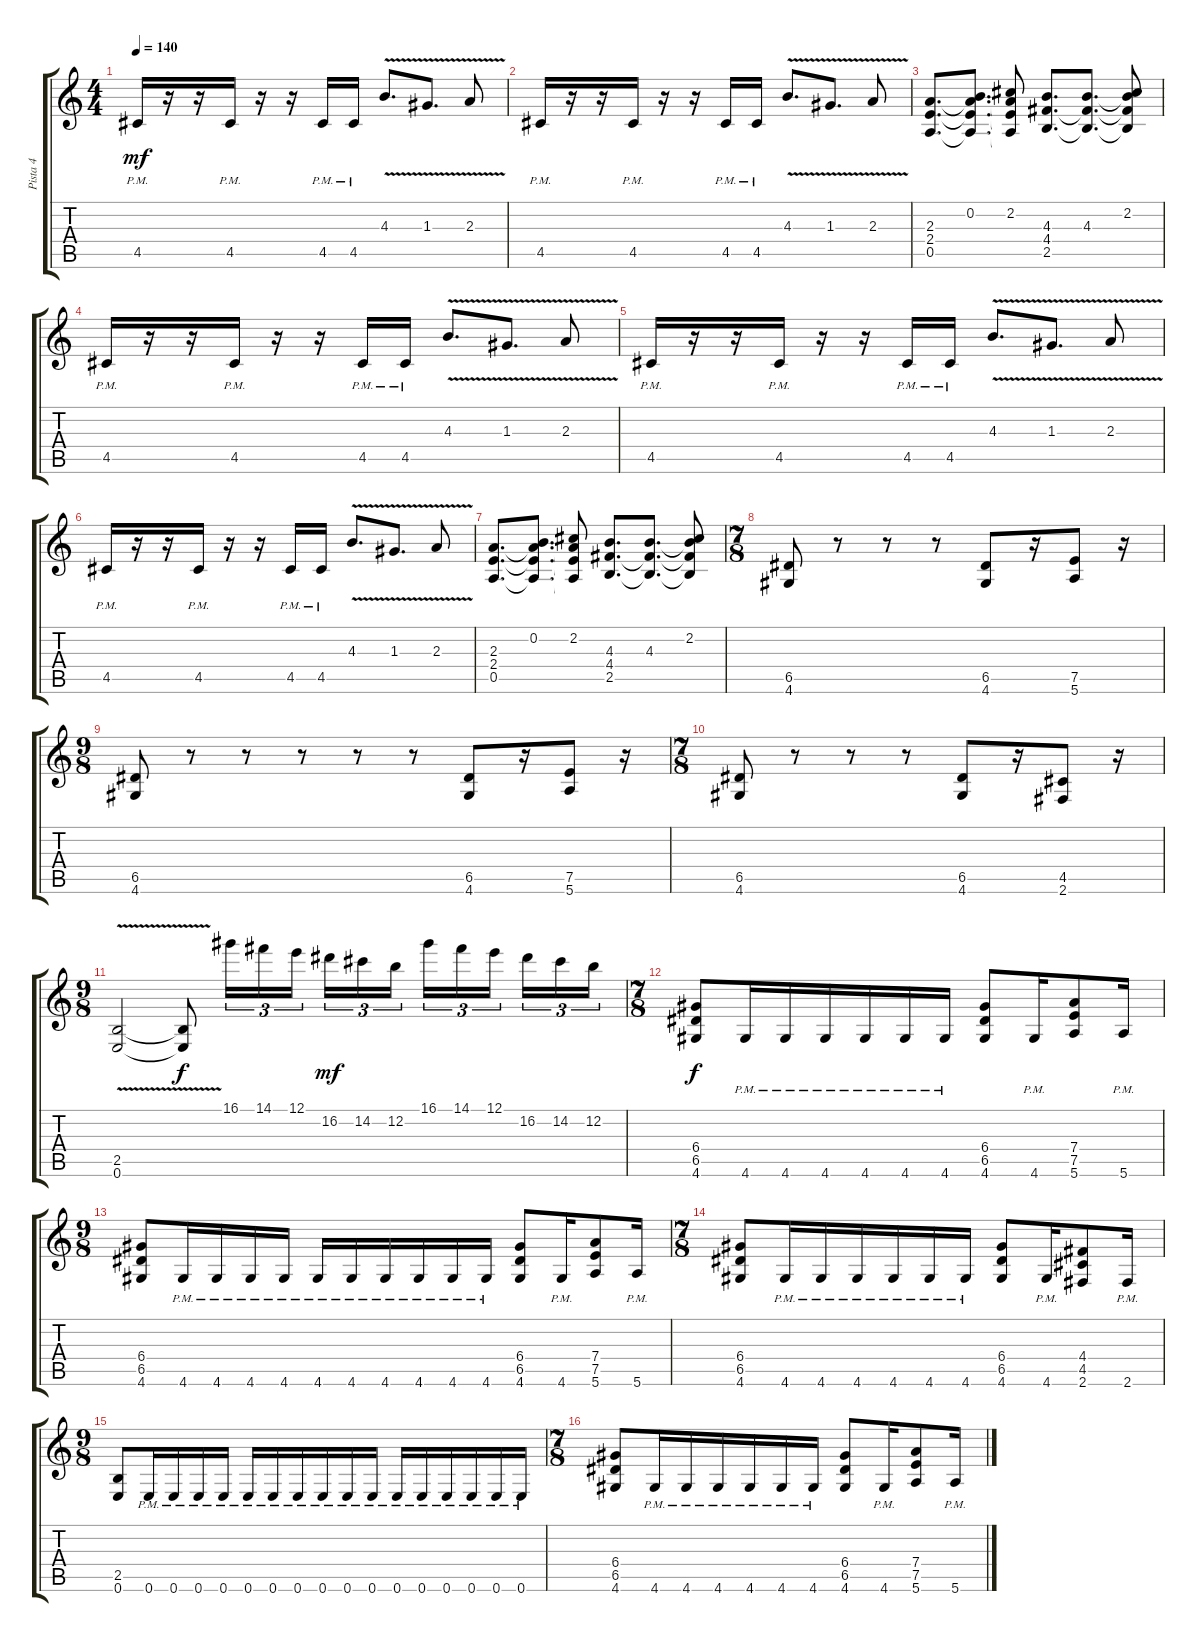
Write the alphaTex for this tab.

\track ("Pista 4" "Pista 4") {instrument distortionguitar}
\staff {score tabs}
\tuning (E4 B3 G3 D3 A2 E2) {hide}
\ts (4 4)
\tempo 140
\clef g2
\ks c
4.5{pm}.16{dy mf} r.16 r.16 4.5{pm}.16 r.16 r.16 4.5{pm}.16 4.5{pm}.16 4.3{v}.8{d} 1.3{v}.8{d} 2.3{v}.8 |
4.5{pm}.16 r.16 r.16 4.5{pm}.16 r.16 r.16 4.5{pm}.16 4.5{pm}.16 4.3{v}.8{d} 1.3{v}.8{d} 2.3{v}.8 |
(2.3 2.4 0.5).8{d} (0.2 2.3{t} 2.4{t} 0.5{t}).8{d} (2.2 2.3{t} 2.4{t} 0.5{t}).8 (4.3 4.4 2.5).8{d} (4.3 4.4{t} 2.5{t}).8{d} (2.2 4.3{t} 4.4{t} 2.5{t}).8 |
4.5{pm}.16 r.16 r.16 4.5{pm}.16 r.16 r.16 4.5{pm}.16 4.5{pm}.16 4.3{v}.8{d} 1.3{v}.8{d} 2.3{v}.8 |
4.5{pm}.16 r.16 r.16 4.5{pm}.16 r.16 r.16 4.5{pm}.16 4.5{pm}.16 4.3{v}.8{d} 1.3{v}.8{d} 2.3{v}.8 |
4.5{pm}.16 r.16 r.16 4.5{pm}.16 r.16 r.16 4.5{pm}.16 4.5{pm}.16 4.3{v}.8{d} 1.3{v}.8{d} 2.3{v}.8 |
(2.3 2.4 0.5).8{d} (0.2 2.3{t} 2.4{t} 0.5{t}).8{d} (2.2 2.3{t} 2.4{t} 0.5{t}).8 (4.3 4.4 2.5).8{d} (4.3 4.4{t} 2.5{t}).8{d} (2.2 4.3{t} 4.4{t} 2.5{t}).8 |
\ts (7 8)
(6.5 4.6).8 r.8 r.8 r.8 (6.5 4.6).8 r.16 (7.5 5.6).8 r.16 |
\ts (9 8)
(6.5 4.6).8 r.8 r.8 r.8 r.8 r.8 (6.5 4.6).8 r.16 (7.5 5.6).8 r.16 |
\ts (7 8)
(6.5 4.6).8 r.8 r.8 r.8 (6.5 4.6).8 r.16 (4.5 2.6).8 r.16 |
\ts (9 8)
(2.5{v} 0.6).2 (2.5{t} 0.6{t}).8{dy f} 16.1.16{tu (3 2)} 14.1.16{tu (3 2)} 12.1.16{tu (3 2)} 16.2.16{tu (3 2) dy mf} 14.2.16{tu (3 2)} 12.2.16{tu (3 2) beam splitsecondary} 16.1.16{tu (3 2)} 14.1.16{tu (3 2)} 12.1.16{tu (3 2) beam splitsecondary} 16.2.16{tu (3 2)} 14.2.16{tu (3 2)} 12.2.16{tu (3 2)} |
\ts (7 8)
(6.4 6.5 4.6).8{dy f} 4.6{pm}.16 4.6{pm}.16 4.6{pm}.16 4.6{pm}.16 4.6{pm}.16 4.6{pm}.16 (6.4 6.5 4.6).8 4.6{pm}.16 (7.4 7.5 5.6).8 5.6{pm}.16 |
\ts (9 8)
(6.4 6.5 4.6).8 4.6{pm}.16 4.6{pm}.16 4.6{pm}.16 4.6{pm}.16 4.6{pm}.16 4.6{pm}.16 4.6{pm}.16 4.6{pm}.16 4.6{pm}.16 4.6{pm}.16 (6.4 6.5 4.6).8 4.6{pm}.16 (7.4 7.5 5.6).8 5.6{pm}.16 |
\ts (7 8)
(6.4 6.5 4.6).8 4.6{pm}.16 4.6{pm}.16 4.6{pm}.16 4.6{pm}.16 4.6{pm}.16 4.6{pm}.16 (6.4 6.5 4.6).8 4.6{pm}.16 (4.4 4.5 2.6).8 2.6{pm}.16 |
\ts (9 8)
(2.5 0.6).8 0.6{pm}.16 0.6{pm}.16 0.6{pm}.16 0.6{pm}.16 0.6{pm}.16 0.6{pm}.16 0.6{pm}.16 0.6{pm}.16 0.6{pm}.16 0.6{pm}.16 0.6{pm}.16 0.6{pm}.16 0.6{pm}.16 0.6{pm}.16 0.6{pm}.16 0.6{pm}.16 |
\ts (7 8)
(6.4 6.5 4.6).8 4.6{pm}.16 4.6{pm}.16 4.6{pm}.16 4.6{pm}.16 4.6{pm}.16 4.6{pm}.16 (6.4 6.5 4.6).8 4.6{pm}.16 (7.4 7.5 5.6).8 5.6{pm}.16
